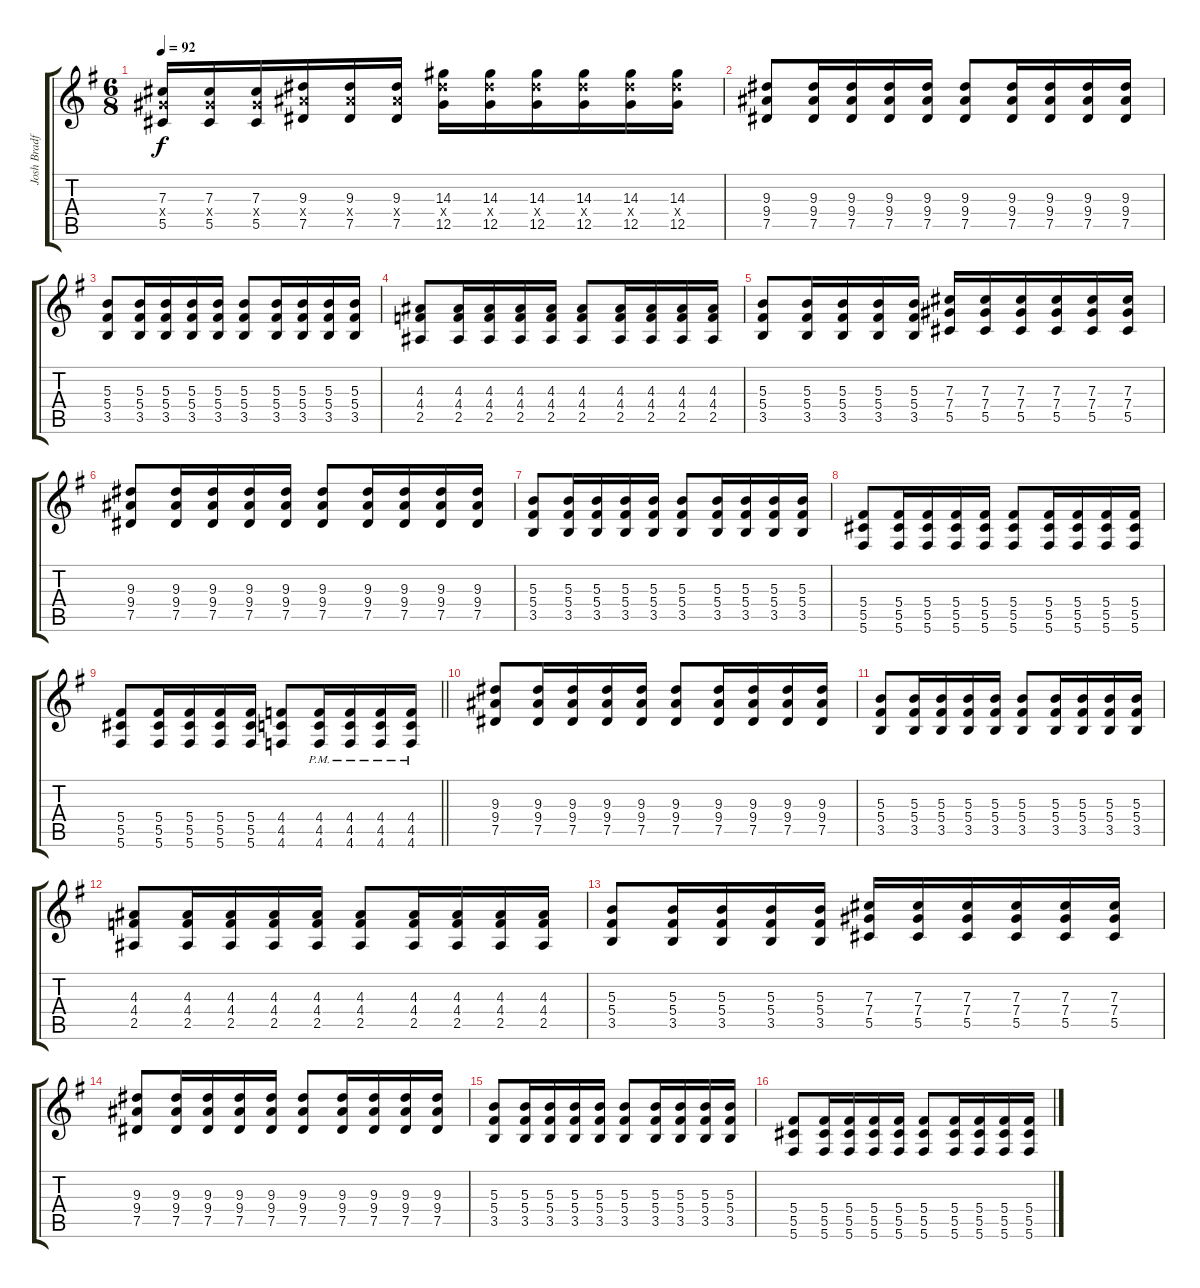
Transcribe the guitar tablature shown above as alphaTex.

\track ("Josh Bradford" "Josh Bradf") {instrument overdrivenguitar}
\staff {score tabs}
\tuning (Eb4 Bb3 Gb3 Db3 Ab2 Db2) {hide}
\ts (6 8)
\tempo 92
\clef g2
\ks g
(7.3 7.4{x} 5.5).16{dy f} (7.3 7.4{x} 5.5).16 (7.3 7.4{x} 5.5).16 (9.3 9.4{x} 7.5).16 (9.3 9.4{x} 7.5).16 (9.3 9.4{x} 7.5).16 (14.3 14.4{x} 12.5).16 (14.3 14.4{x} 12.5).16 (14.3 14.4{x} 12.5).16 (14.3 14.4{x} 12.5).16 (14.3 14.4{x} 12.5).16 (14.3 14.4{x} 12.5).16 |
(9.3 9.4 7.5).8 (9.3 9.4 7.5).16 (9.3 9.4 7.5).16 (9.3 9.4 7.5).16 (9.3 9.4 7.5).16 (9.3 9.4 7.5).8 (9.3 9.4 7.5).16 (9.3 9.4 7.5).16 (9.3 9.4 7.5).16 (9.3 9.4 7.5).16 |
(5.3 5.4 3.5).8 (5.3 5.4 3.5).16 (5.3 5.4 3.5).16 (5.3 5.4 3.5).16 (5.3 5.4 3.5).16 (5.3 5.4 3.5).8 (5.3 5.4 3.5).16 (5.3 5.4 3.5).16 (5.3 5.4 3.5).16 (5.3 5.4 3.5).16 |
(4.3 4.4 2.5).8 (4.3 4.4 2.5).16 (4.3 4.4 2.5).16 (4.3 4.4 2.5).16 (4.3 4.4 2.5).16 (4.3 4.4 2.5).8 (4.3 4.4 2.5).16 (4.3 4.4 2.5).16 (4.3 4.4 2.5).16 (4.3 4.4 2.5).16 |
(5.3 5.4 3.5).8 (5.3 5.4 3.5).16 (5.3 5.4 3.5).16 (5.3 5.4 3.5).16 (5.3 5.4 3.5).16 (7.3 7.4 5.5).16 (7.3 7.4 5.5).16 (7.3 7.4 5.5).16 (7.3 7.4 5.5).16 (7.3 7.4 5.5).16 (7.3 7.4 5.5).16 |
(9.3 9.4 7.5).8 (9.3 9.4 7.5).16 (9.3 9.4 7.5).16 (9.3 9.4 7.5).16 (9.3 9.4 7.5).16 (9.3 9.4 7.5).8 (9.3 9.4 7.5).16 (9.3 9.4 7.5).16 (9.3 9.4 7.5).16 (9.3 9.4 7.5).16 |
(5.3 5.4 3.5).8 (5.3 5.4 3.5).16 (5.3 5.4 3.5).16 (5.3 5.4 3.5).16 (5.3 5.4 3.5).16 (5.3 5.4 3.5).8 (5.3 5.4 3.5).16 (5.3 5.4 3.5).16 (5.3 5.4 3.5).16 (5.3 5.4 3.5).16 |
(5.4 5.5 5.6).8 (5.4 5.5 5.6).16 (5.4 5.5 5.6).16 (5.4 5.5 5.6).16 (5.4 5.5 5.6).16 (5.4 5.5 5.6).8 (5.4 5.5 5.6).16 (5.4 5.5 5.6).16 (5.4 5.5 5.6).16 (5.4 5.5 5.6).16 |
\barLineRight lightlight
(5.4 5.5 5.6).8 (5.4 5.5 5.6).16 (5.4 5.5 5.6).16 (5.4 5.5 5.6).16 (5.4 5.5 5.6).16 (4.4 4.5 4.6).8 (4.4{pm} 4.5{pm} 4.6{pm}).16 (4.4{pm} 4.5{pm} 4.6{pm}).16 (4.4{pm} 4.5{pm} 4.6{pm}).16 (4.4{pm} 4.5{pm} 4.6{pm}).16 |
(9.3 9.4 7.5).8 (9.3 9.4 7.5).16 (9.3 9.4 7.5).16 (9.3 9.4 7.5).16 (9.3 9.4 7.5).16 (9.3 9.4 7.5).8 (9.3 9.4 7.5).16 (9.3 9.4 7.5).16 (9.3 9.4 7.5).16 (9.3 9.4 7.5).16 |
(5.3 5.4 3.5).8 (5.3 5.4 3.5).16 (5.3 5.4 3.5).16 (5.3 5.4 3.5).16 (5.3 5.4 3.5).16 (5.3 5.4 3.5).8 (5.3 5.4 3.5).16 (5.3 5.4 3.5).16 (5.3 5.4 3.5).16 (5.3 5.4 3.5).16 |
(4.3 4.4 2.5).8 (4.3 4.4 2.5).16 (4.3 4.4 2.5).16 (4.3 4.4 2.5).16 (4.3 4.4 2.5).16 (4.3 4.4 2.5).8 (4.3 4.4 2.5).16 (4.3 4.4 2.5).16 (4.3 4.4 2.5).16 (4.3 4.4 2.5).16 |
(5.3 5.4 3.5).8 (5.3 5.4 3.5).16 (5.3 5.4 3.5).16 (5.3 5.4 3.5).16 (5.3 5.4 3.5).16 (7.3 7.4 5.5).16 (7.3 7.4 5.5).16 (7.3 7.4 5.5).16 (7.3 7.4 5.5).16 (7.3 7.4 5.5).16 (7.3 7.4 5.5).16 |
(9.3 9.4 7.5).8 (9.3 9.4 7.5).16 (9.3 9.4 7.5).16 (9.3 9.4 7.5).16 (9.3 9.4 7.5).16 (9.3 9.4 7.5).8 (9.3 9.4 7.5).16 (9.3 9.4 7.5).16 (9.3 9.4 7.5).16 (9.3 9.4 7.5).16 |
(5.3 5.4 3.5).8 (5.3 5.4 3.5).16 (5.3 5.4 3.5).16 (5.3 5.4 3.5).16 (5.3 5.4 3.5).16 (5.3 5.4 3.5).8 (5.3 5.4 3.5).16 (5.3 5.4 3.5).16 (5.3 5.4 3.5).16 (5.3 5.4 3.5).16 |
(5.4 5.5 5.6).8 (5.4 5.5 5.6).16 (5.4 5.5 5.6).16 (5.4 5.5 5.6).16 (5.4 5.5 5.6).16 (5.4 5.5 5.6).8 (5.4 5.5 5.6).16 (5.4 5.5 5.6).16 (5.4 5.5 5.6).16 (5.4 5.5 5.6).16
